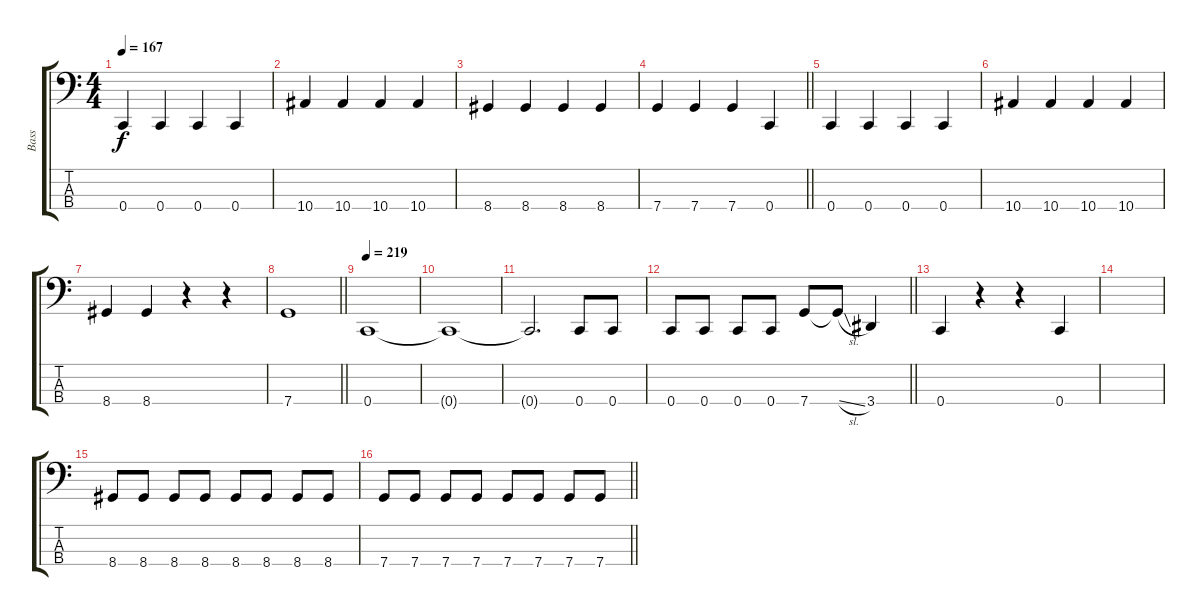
\track ("Bass" "Bass") {instrument electricbassfinger}
\staff {score tabs}
\tuning (F2 C2 G1 C1) {hide}
\ts (4 4)
\section ("" "")
\tempo 167
\clef f4
\ks c
0.4.4{dy f} 0.4.4 0.4.4 0.4.4 |
10.4.4 10.4.4 10.4.4 10.4.4 |
8.4.4 8.4.4 8.4.4 8.4.4 |
\barLineRight lightlight
7.4.4 7.4.4 7.4.4 0.4.4 |
0.4.4 0.4.4 0.4.4 0.4.4 |
10.4.4 10.4.4 10.4.4 10.4.4 |
8.4.4 8.4.4 r.4 r.4 |
\barLineRight lightlight
7.4.1 |
\section ("" "")
\tempo 219
0.4.1 |
0.4{t}.1 |
0.4{t}.2{d} 0.4.8 0.4.8 |
\barLineRight lightlight
0.4.8 0.4.8 0.4.8 0.4.8 7.4.8 7.4{sl t}.8 3.4.4 |
0.4.4 r.4 r.4 0.4.4 |
|
8.4.8 8.4.8 8.4.8 8.4.8 8.4.8 8.4.8 8.4.8 8.4.8 |
\barLineRight lightlight
7.4.8 7.4.8 7.4.8 7.4.8 7.4.8 7.4.8 7.4.8 7.4.8
